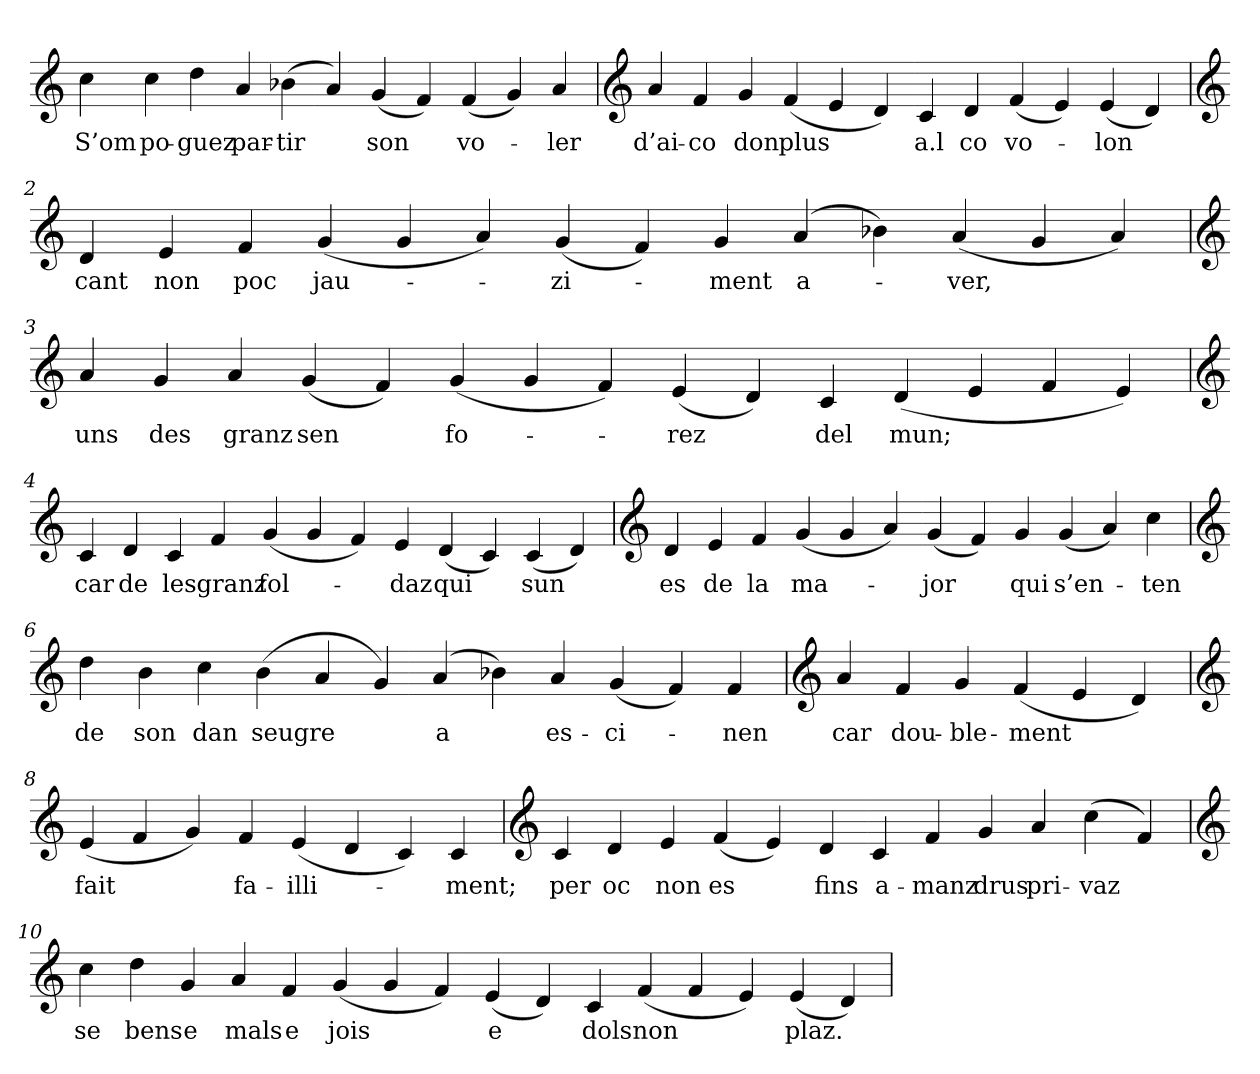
**kern	**text
*part1	*part1
*staff1	*staff1
*clefG2	*
=	=
4cc	S’om
4cc	po-
4dd	-guez
4a	par-
(4b-X	-tir
4a)	.
(4g	son
4f)	.
(4f	vo-
4g)	.
4a	-ler
=1	=1
*clefG2	*
4a	d’ai-
4f	-co
4g	don
(4f	plus
4e	.
4d)	.
4c	a.l
4d	co
(4f	vo-
4e)	.
(4e	-lon
4d)	.
=2	=2
*clefG2	*
4d	cant
4e	non
4f	poc
(4g	jau-
4g	.
4a)	.
(4g	-zi-
4f)	.
4g	-ment
(4a	a-
4b-X)	.
(4a	-ver,
4g	.
4a)	.
=3	=3
*clefG2	*
4a	uns
4g	des
4a	granz
(4g	sen
4f)	.
(4g	fo-
4g	.
4f)	.
(4e	-rez
4d)	.
4c	del
(4d	mun;
4e	.
4f	.
4e)	.
=4	=4
*clefG2	*
4c	car
4d	de
4c	les
4f	granz
(4g	fol-
4g	.
4f)	.
4e	-daz
(4d	qui
4c)	.
(4c	sun
4d)	.
=5	=5
*clefG2	*
4d	es
4e	de
4f	la
(4g	ma-
4g	.
4a)	.
(4g	-jor
4f)	.
4g	qui
(4g	s’en-
4a)	.
4cc	-ten
=6	=6
*clefG2	*
4dd	de
4b	son
4cc	dan
(4b	seugre
4a	.
4g)	.
(4a	a
4b-X)	.
4a	es-
(4g	-ci-
4f)	.
4f	-nen
=7	=7
*clefG2	*
4a	car
4f	dou-
4g	-ble-
(4f	-ment
4e	.
4d)	.
=8	=8
*clefG2	*
(4e	fait
4f	.
4g)	.
4f	fa-
(4e	-illi-
4d	.
4c)	.
4c	-ment;
=9	=9
*clefG2	*
4c	per
4d	oc
4e	non
(4f	es
4e)	.
4d	fins
4c	a-
4f	-manz
4g	drus
4a	pri-
(4cc	-vaz
4f)	.
=10	=10
*clefG2	*
4cc	se
4dd	bens
4g	e
4a	mals
4f	e
(4g	jois
4g	.
4f)	.
(4e	e
4d)	.
4c	dols
(4f	non
4f	.
4e)	.
(4e	plaz.
4d)	.
=	=
*-	*-
